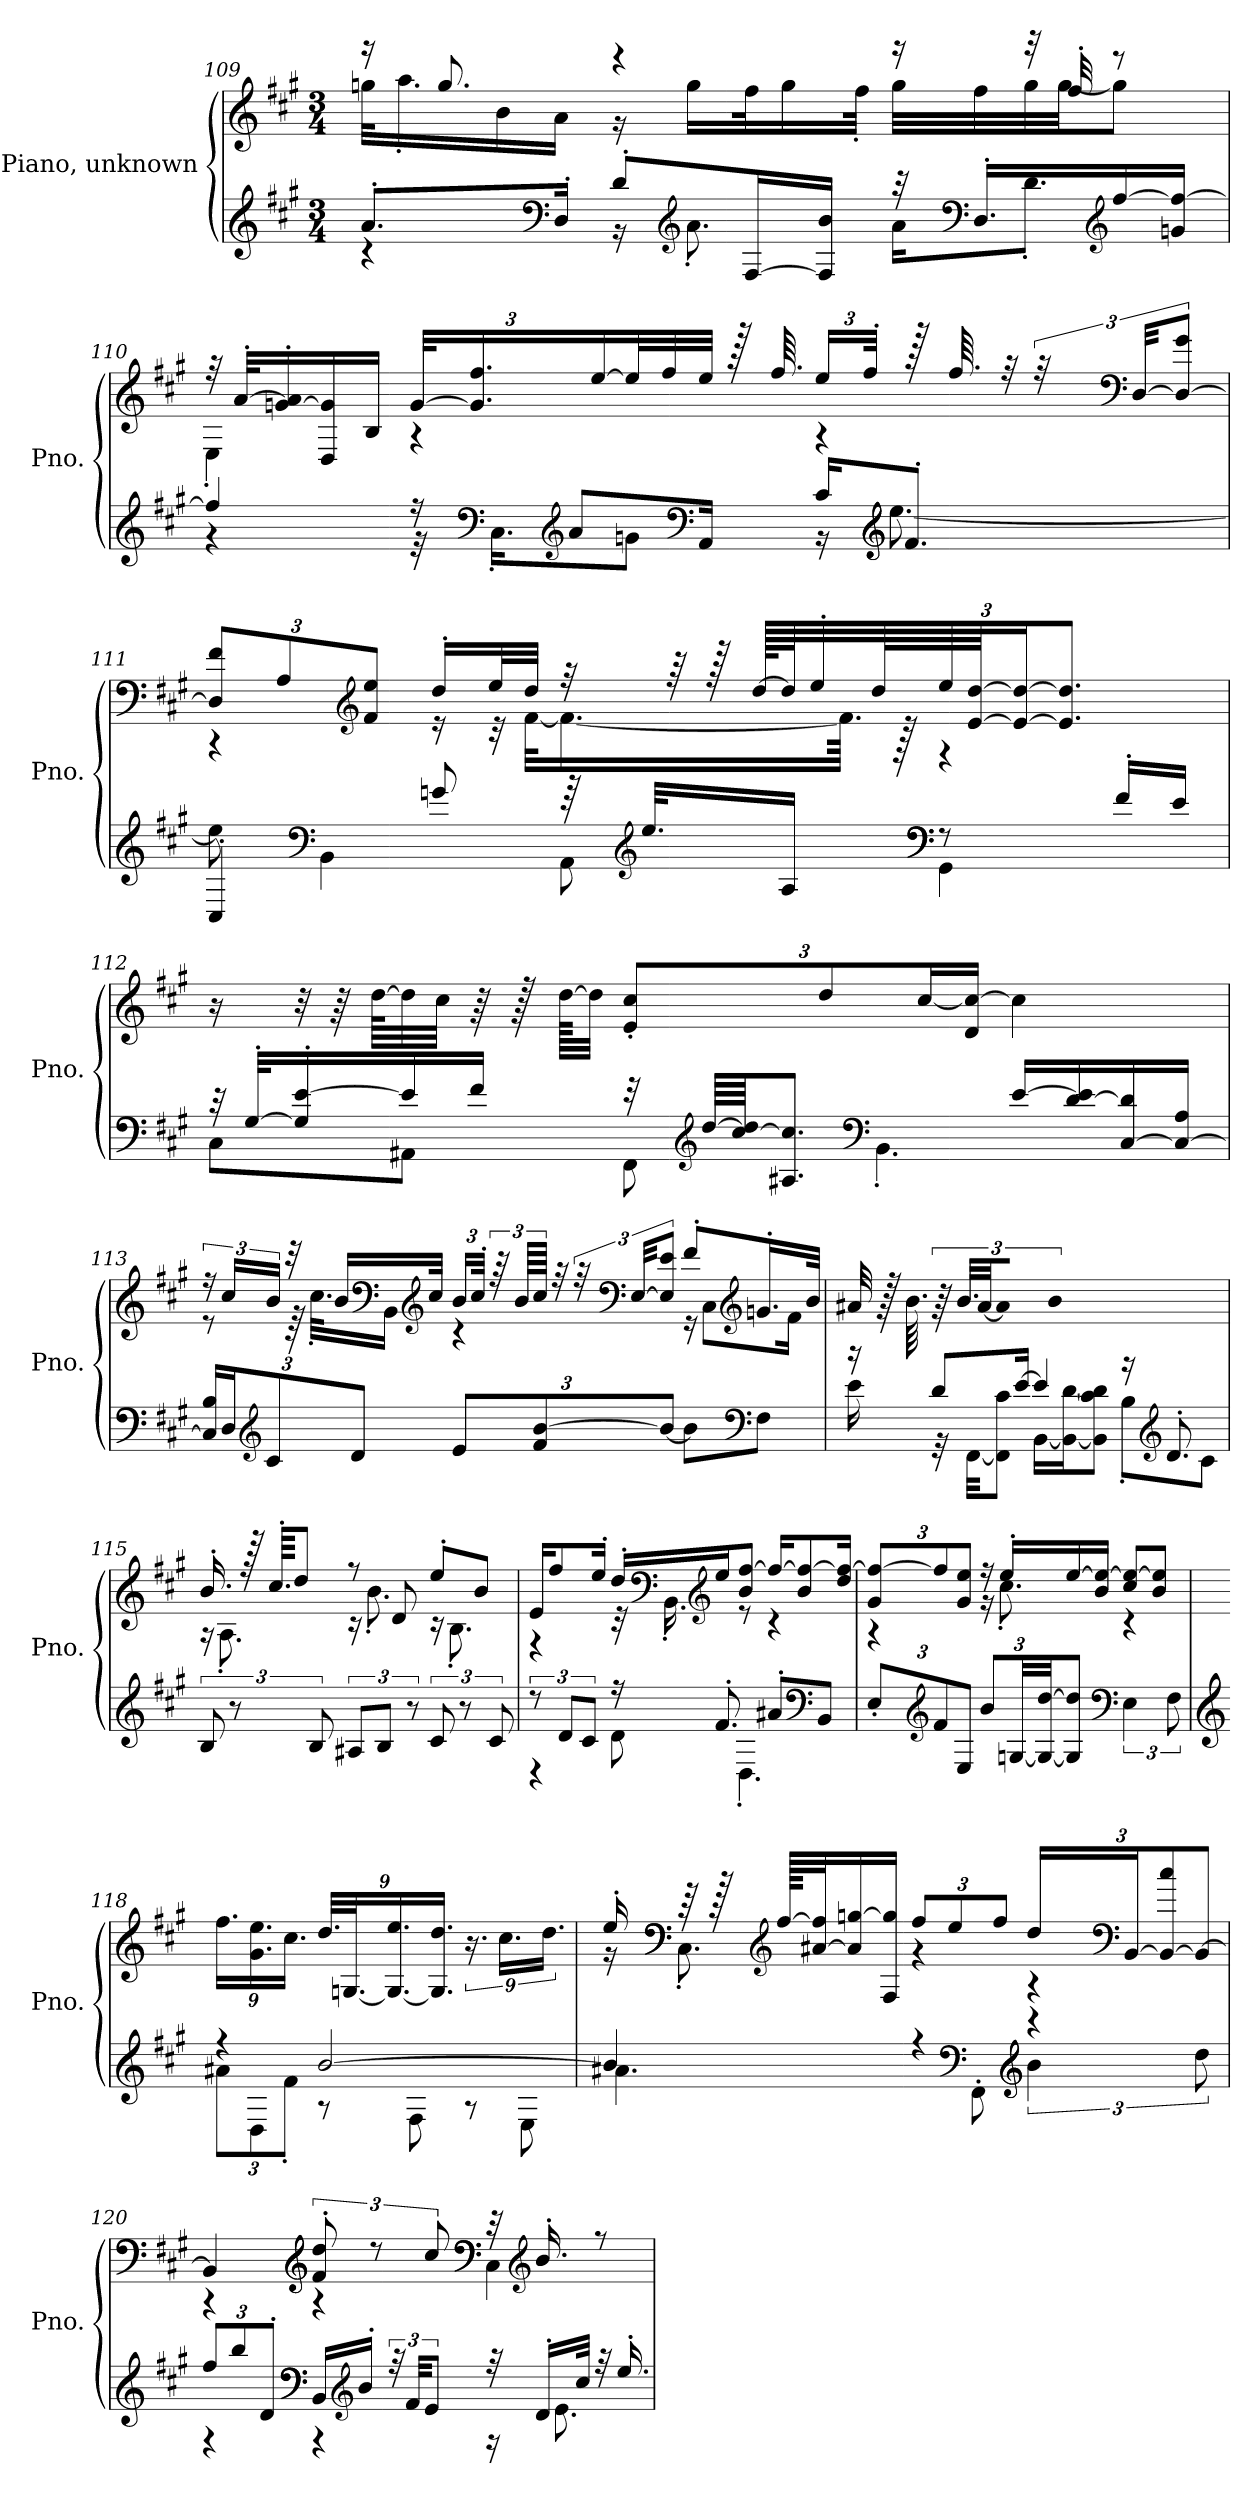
**kern	**kern
*part1	*part1
*staff2	*staff1
*I"Piano, unknown	*
*I'Pno.	*
!!LO:LB:g=z
*clefG2	*clefG2
*k[f#c#g#]	*k[f#c#g#]
*M3/4	*M3/4
=109	=109
*^	*^
8.a'/L	4r	16r	32ggn\KLL
.	.	.	16.aa'\
.	.	8.gg/	.
.	.	.	16b\
*clefF4	*	*	*
16D'/Jk	.	.	16a\JJ
8d'/L	16r	4r	16r
*clefG2	*	*	*
.	8.a'\	.	16gg\LL
[16F#/L	.	.	32ff#\K
.	.	.	16gg\
16F#/] 16b/JJ	.	.	.
.	.	.	32ff#'\JJk
32r	16a\KL	16r	32gg\LLL
*clefF4	*	*	*
16.D'/LL	.	.	32ff#\
.	8.d'\J	32r	32gg\
.	.	32ff#'/	[32gg\JJ
*clefG2	*	*	*
[16ff#/	.	8r	8gg\J]
16gn/ 16ff#/_JJ	.	.	.
!!LO:LB:g=z	!!
=110	=110	=110	=110
4ff#/]	4r	32r	4E'\
.	.	[32a'/KLL	.
.	.	[16gn/' 16a/]'	.
.	.	16D/ 16g/]	.
.	.	16B/JJ	.
*	*	*Xbrackettup	*
16r	32r	[48g/KLL	4r
.	.	24.g/] 24.ff#/	.
*clefF4	*	*	*
.	16.C#'\KL	.	.
*clefG2	*	*	*
8a/L	.	.	.
.	.	[24ee/	.
.	8gn\J	32ee/L]	.
.	.	32ff#/	.
*clefF4	*	*	*
16AA/Jk	.	32ee/JJJ	.
.	.	128r	.
.	.	64.ff#/	.
16c#/KL	16r	24ee/LL	4r
.	.	48ff#'/JJk	.
*clefG2	*	*	*
8.f#'/J	[8.ee\	128r	.
.	.	64.ff#/	.
.	.	32r	.
*	*	*brackettup	*
.	.	48r	.
*	*	*clefF4	*
.	.	[48D/KKL	.
.	.	12D/_ 12g/J	.
!!LO:LB:g=z	!!
=111	=111	=111	=111
*	*	*Xbrackettup	*
4C#'/	8ee\]	12D/] 12f#/L	4r
.	.	12A/	.
*clefF4	*	*	*
.	4BB\	.	.
*	*	*clefG2	*
.	.	12f#/ 12ee/J	.
8gn/	.	16dd'/LL	16r
.	.	32ee/L	32r
.	.	32dd/JJJ	[32f#\KLL
64r	8AA\	32r	16.f#\_
*clefG2	*	*	*
32.ee/KLL	.	.	.
.	.	64r	.
.	.	128r	.
.	.	[128dd/KLLLL	.
16A/JJ	.	64dd/J]	.
.	.	32ee'/	.
.	.	.	64.f#\JJkk]
.	.	64dd/L	.
.	.	.	128r
*clefF4	*	*	*
8r	4GG#\	96ee/	4r
.	.	[96e/ [96dd/JJ	.
.	.	24e/_ 24dd/_J	.
.	.	8.e/] 8.dd/]J	.
16f#'/LL	.	.	.
16e/JJ	.	.	.
*	*	*v	*v
!!LO:LB:g=z
=112	=112	=112
32r	8C#\L	16r
[32G#'/KLL	.	.
16G#/]' [16e/'	.	32r
.	.	64r
.	.	[64dd\KLLL
16e/]	8AA#X\J	32dd\]
.	.	32cc#\JJJ
16f#/JJ	.	64r
.	.	128r
.	.	[128dd\KKLLL
.	.	32dd\JJJ]
32r	8FF#\	12e/' 12cc#/'L
*clefG2	*	*
[64dd/LLLL	.	.
[64cc#/ 64dd/]JJJ	.	.
8.A#X/ 8.cc#/]J	.	.
.	.	12dd/
*clefF4	*	*
.	4.BB'\	.
.	.	[24cc#/L
.	.	24d/ 24cc#/_JJ
[16e/LL	.	4cc#\]
[16d/ 16e/]	.	.
[16C#/ 16d/]	.	.
16C#/_ 16A#/JJ	.	.
*v	*v	*
!!LO:LB:g=z
=113	=113
*Xbrackettup	*brackettup
*	*^
24C#/] 24B/LL	24r	8r
24D/J	24cc#/LL	.
*clefG2	*	*
12c#/	24b/JJ	.
.	32r	64r
.	.	32.cc#'\KLL
.	16b/LL	.
12d/J	.	.
*	*clefF4	*
.	.	16BB\JJ
*	*clefG2	*
.	32cc#/JJk	.
*	*Xbrackettup	*
12e/L	24b/LL	4r
.	48cc#'/JJk	.
*	*brackettup	*
.	96r	.
.	96b/LLLL	.
12f#/ [12b/	96cc#/JJJJ	.
.	32r	.
.	48r	.
*	*clefF4	*
.	[48E/KKL	.
12b/J_	12E/] 12e/J	.
8b\L]	8f#'/L	16r
.	.	8C#\L
*clefF4	*clefG2	*
8F#\J	16.gn'/L	.
.	.	16f#\Jk
.	32b/JJk	.
*	*v	*v
!!LO:PB:g=z
=114	=114
*^	*
16r	16e\	32a#X/
.	.	128r
.	.	64.b\
8d/L	32r	96r
.	.	48.b/LLL
.	[32FF#\KKL	.
.	.	[48a#/JJ
.	8FF#\] 8c#\J	8a#/J]
[16e/Jk	.	.
4e/]	[16BB\LL	2b\
.	16BB\_ [16d\J	.
.	8BB\] 8c#\ 8d\]J	.
16r	8B'\L	.
*clefG2	*	*
8.d'/	.	.
.	8c#\J	.
*v	*v	*
=115	=115
*brackettup	*
*	*^
12B/	16.b'/	16r
.	.	8.A'\
12r	.	.
.	128r	.
.	64.cc#'/KKKL	.
.	8dd/J	.
12B/	.	.
12A#X/L	8r	16r
.	.	8.b'\
12B/J	.	.
.	8d/	.
12r	.	.
12c#/	8ee'/L	16r
.	.	8.B'\
12r	.	.
.	8b/J	.
12c#/	.	.
!!LO:LB:g=z	!!
=116	=116	=116
*^	*	*
12r	4r	16e/KL	4r
.	.	8ff#/	.
12d/L	.	.	.
12c#/J	.	.	.
.	.	16ee'/Jk	.
16r	8d\	16dd'/LL	32r
*	*	*clefF4	*
.	.	.	16.BB'\
*	*	*clefG2	*
8.f#'/	.	16ee/J	.
.	4.D'\	8b/ [8ff#/J	8r
8a#X'/L	.	16ff#/KL_	4r
.	.	8b/ 8ff#/_	.
*clefF4	*	*	*
8BB/J	.	.	.
.	.	16dd/ 16ff#/_Jk	.
*v	*v	*	*
=117	=117	=117
*Xbrackettup	*Xbrackettup	*
12E'/L	12g#/ 12ff#/_L	4r
*clefG2	*	*
12f#/	12ff#/]	.
12E/J	12g#/ 12ee/J	.
12b/L	16r	16r
.	16ee'/LL	8.cc#'\
[48Gn/LL	.	.
48G/_ [48dd/JJ	.	.
8G/] 8dd/]J	[16ee/	.
.	16b/ 16ee/_JJ	.
*clefF4	*	*
*brackettup	*	*
6E\	8cc#/ 8ee/_L	4r
.	8b/ 8ee/]J	.
12F#\	.	.
*	*v	*v
!!LO:LB:g=z
=118	=118
*clefG2	*
*^	*
*	*Xbrackettup	*brackettup
4r	12a#X\L	18.ff#\LL
.	12D\	18.g#\ 18.ee\
.	12f#'\J	18.cc#\JJ
[2b/	8r	36.dd/LLL
.	.	[36.Gn/J
.	.	18.G/_ 18.ee/
.	8F#\	.
.	.	18.G/] 18.dd/JJ
.	8r	18.r
.	.	18.cc#\LL
.	8E\	.
.	.	18.dd\JJ
=119	=119	=119
*	*	*^
4b/]	4.a#X\	16ee'/	16r
*	*	*clefF4	*
.	.	64r	8.C#'\
.	.	128r	.
*	*	*clefG2	*
.	.	[128ff#/KKLLL	.
.	.	[32a#X/ 32ff#/]J	.
.	.	16a#/] [16ggn/	.
.	.	16F#/ 16gg/]JJ	.
*	*	*Xbrackettup	*
4r	.	12ff#/L	4r
.	.	12ee/	.
*clefF4	*	*	*
.	8FF#'\	.	.
.	.	12ff#/J	.
*clefG2	*	*	*
*	*brackettup	*	*
4r	6b\	24dd/LL	4r
*	*	*clefF4	*
.	.	[24BB/J	.
.	.	12BB/_ 12cc#/	.
.	12dd\	12BB/J_	.
!!LO:LB:g=z	!!
=120	=120	=120	=120
*Xbrackettup	*	*	*
12ff#/L	4r	4BB/]	4r
12bb/	.	.	.
12d'/J	.	.	.
*clefF4	*	*clefG2	*
*	*	*brackettup	*
16BB/LL	4r	12f#/' 12dd/'	4r
*clefG2	*	*	*
16b'/JJ	.	.	.
.	.	12r	.
*brackettup	*	*	*
48r	.	.	.
48f#/KKL	.	.	.
12e/J	.	12cc#/	.
*	*	*clefF4	*
32r	16r	32r	4C#\
*	*	*clefG2	*
16d'/LL	.	16.b'/	.
.	8.e\	.	.
32cc#/JJk	.	.	.
32r	.	8r	.
16.ee'/	.	.	.
*v	*v	*	*
*	*v	*v
=	=
*-	*-
